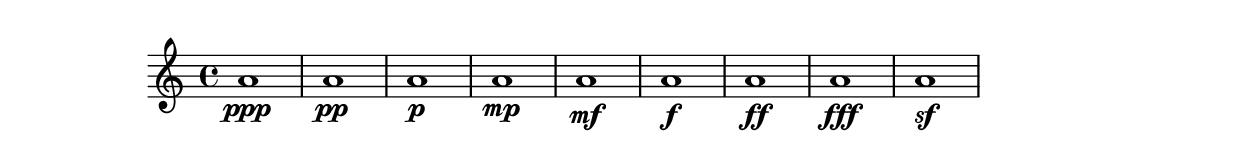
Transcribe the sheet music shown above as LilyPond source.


\version "2.1.30"
\header {
    texidoc = "@cindex Dynamic Absolute Volume
Absolute dynamics have an effect on MIDI files.
"
}


\score{
\notes\relative c''{
%segfault in engraver
a1\ppp 
a1\pp
a\p
a\mp
a\mf
a\f
a\ff
a\fff
a\sf
}
\paper{ raggedright = ##t }
\midi{
\tempo 1 = 60
}
}

